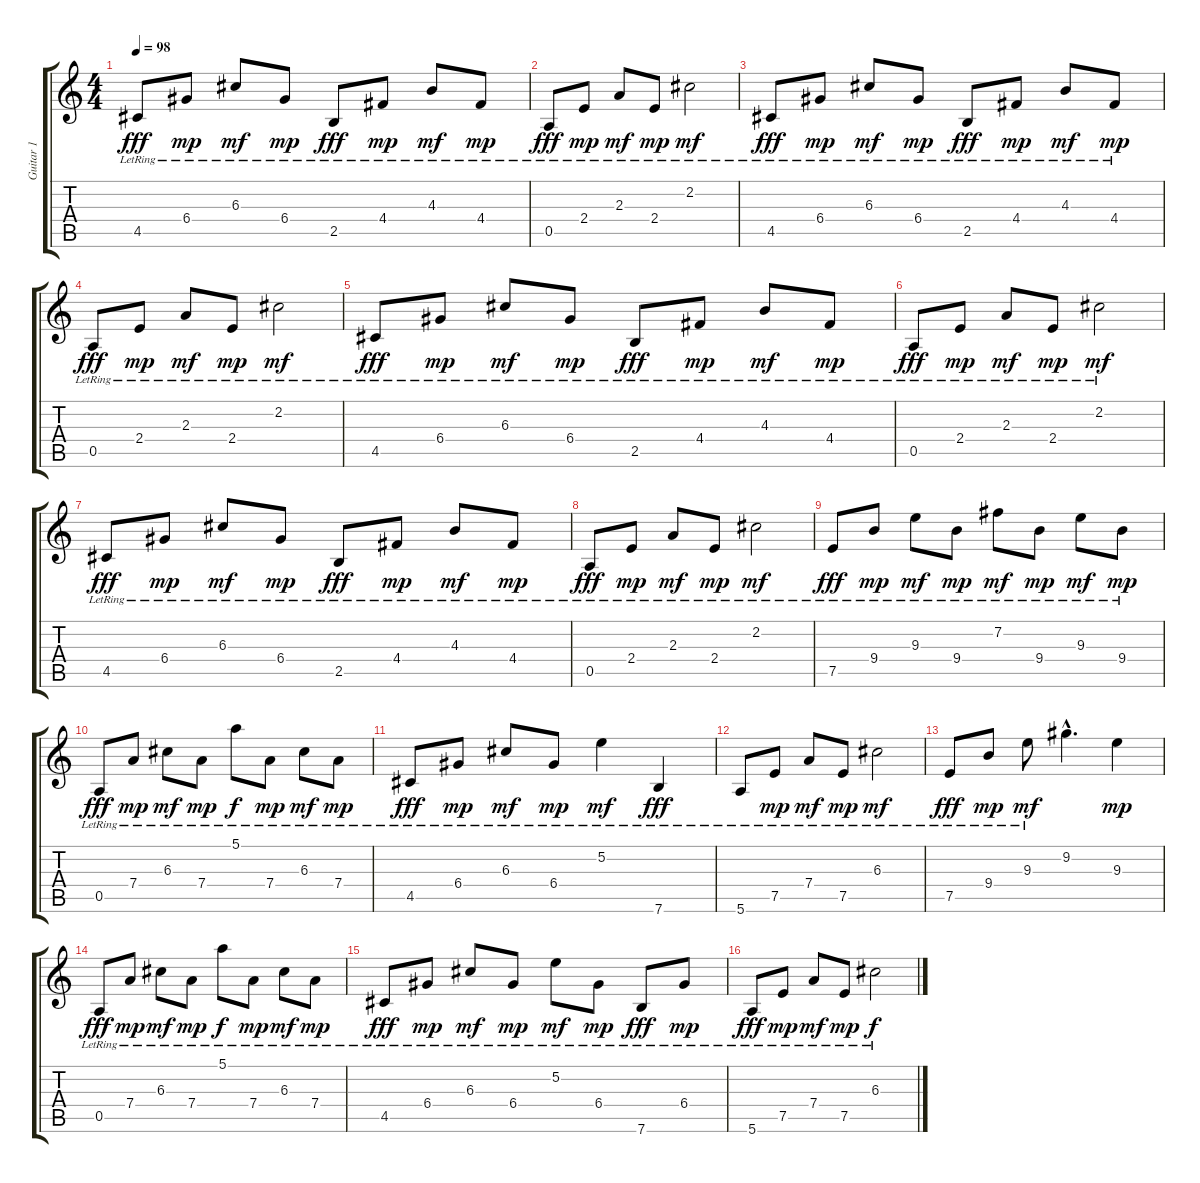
\track ("Guitar 1" "Guitar 1") {instrument electricguitarjazz}
\staff {score tabs}
\tuning (E4 B3 G3 D3 A2 E2) {hide}
\ts (4 4)
\tempo 98
\clef g2
\ks c
4.5{lr}.8{dy fff} 6.4{lr}.8{dy mp} 6.3{lr}.8{dy mf} 6.4{lr}.8{dy mp} 2.5{lr}.8{dy fff} 4.4{lr}.8{dy mp} 4.3{lr}.8{dy mf} 4.4{lr}.8{dy mp} |
0.5{lr}.8{dy fff} 2.4{lr}.8{dy mp} 2.3{lr}.8{dy mf} 2.4{lr}.8{dy mp} 2.2{lr}.2{dy mf} |
4.5{lr}.8{dy fff} 6.4{lr}.8{dy mp} 6.3{lr}.8{dy mf} 6.4{lr}.8{dy mp} 2.5{lr}.8{dy fff} 4.4{lr}.8{dy mp} 4.3{lr}.8{dy mf} 4.4{lr}.8{dy mp} |
0.5{lr}.8{dy fff} 2.4{lr}.8{dy mp} 2.3{lr}.8{dy mf} 2.4{lr}.8{dy mp} 2.2{lr}.2{dy mf} |
4.5{lr}.8{dy fff} 6.4{lr}.8{dy mp} 6.3{lr}.8{dy mf} 6.4{lr}.8{dy mp} 2.5{lr}.8{dy fff} 4.4{lr}.8{dy mp} 4.3{lr}.8{dy mf} 4.4{lr}.8{dy mp} |
0.5{lr}.8{dy fff} 2.4{lr}.8{dy mp} 2.3{lr}.8{dy mf} 2.4{lr}.8{dy mp} 2.2{lr}.2{dy mf} |
4.5{lr}.8{dy fff} 6.4{lr}.8{dy mp} 6.3{lr}.8{dy mf} 6.4{lr}.8{dy mp} 2.5{lr}.8{dy fff} 4.4{lr}.8{dy mp} 4.3{lr}.8{dy mf} 4.4{lr}.8{dy mp} |
0.5{lr}.8{dy fff} 2.4{lr}.8{dy mp} 2.3{lr}.8{dy mf} 2.4{lr}.8{dy mp} 2.2{lr}.2{dy mf} |
7.5{lr}.8{dy fff} 9.4{lr}.8{dy mp} 9.3{lr}.8{dy mf} 9.4{lr}.8{dy mp} 7.2{lr}.8{dy mf} 9.4{lr}.8{dy mp} 9.3{lr}.8{dy mf} 9.4{lr}.8{dy mp} |
0.5{lr}.8{dy fff} 7.4{lr}.8{dy mp} 6.3{lr}.8{dy mf} 7.4{lr}.8{dy mp} 5.1{lr}.8{dy f} 7.4{lr}.8{dy mp} 6.3{lr}.8{dy mf} 7.4{lr}.8{dy mp} |
4.5{lr}.8{dy fff} 6.4{lr}.8{dy mp} 6.3{lr}.8{dy mf} 6.4{lr}.8{dy mp} 5.2{lr}.4{dy mf} 7.6{lr}.4{dy fff} |
5.6{lr}.8 7.5{lr}.8{dy mp} 7.4{lr}.8{dy mf} 7.5{lr}.8{dy mp} 6.3{lr}.2{dy mf} |
7.5{lr}.8{dy fff} 9.4{lr}.8{dy mp} 9.3{lr}.8{dy mf} 9.2{hac}.4{d} 9.3.4{dy mp} |
0.5{lr}.8{dy fff} 7.4{lr}.8{dy mp} 6.3{lr}.8{dy mf} 7.4{lr}.8{dy mp} 5.1{lr}.8{dy f} 7.4{lr}.8{dy mp} 6.3{lr}.8{dy mf} 7.4{lr}.8{dy mp} |
4.5{lr}.8{dy fff} 6.4{lr}.8{dy mp} 6.3{lr}.8{dy mf} 6.4{lr}.8{dy mp} 5.2{lr}.8{dy mf} 6.4{lr}.8{dy mp} 7.6{lr}.8{dy fff} 6.4{lr}.8{dy mp} |
5.6{lr}.8{dy fff} 7.5{lr}.8{dy mp} 7.4{lr}.8{dy mf} 7.5{lr}.8{dy mp} 6.3{lr}.2{dy f}
